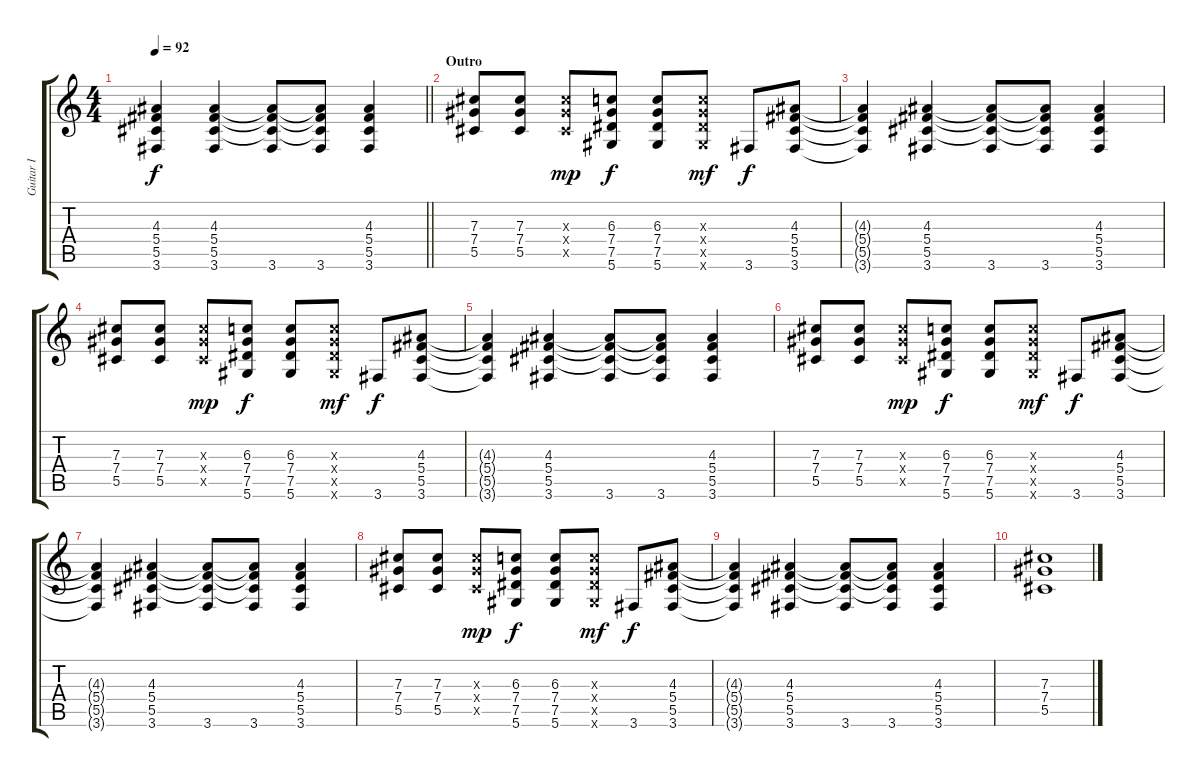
\track ("Guitar I" "Guitar I") {instrument electricguitarjazz}
\staff {score tabs}
\tuning (Eb4 Bb3 Gb3 Db3 Ab2 Eb2) {hide}
\ts (4 4)
\tempo 92
\clef g2
\barLineRight lightlight
\ks c
(4.3{t} 5.4{t} 5.5{t} 3.6{t}).4{dy f} (4.3 5.4 5.5 3.6).4 (4.3{t} 5.4{t} 5.5{t} 3.6).8 (4.3{t} 5.4{t} 5.5{t} 3.6).8 (4.3 5.4 5.5 3.6).4 |
\section ("" "Outro")
(7.3 7.4 5.5).8 (7.3 7.4 5.5).8 (7.3{x} 7.4{x} 5.5{x}).8{dy mp} (6.3 7.4 7.5 5.6).8{dy f} (6.3 7.4 7.5 5.6).8 (6.3{x} 7.4{x} 7.5{x} 5.6{x}).8{dy mf} 3.6.8{dy f} (4.3 5.4 5.5 3.6).8 |
(4.3{t} 5.4{t} 5.5{t} 3.6{t}).4 (4.3 5.4 5.5 3.6).4 (4.3{t} 5.4{t} 5.5{t} 3.6).8 (4.3{t} 5.4{t} 5.5{t} 3.6).8 (4.3 5.4 5.5 3.6).4 |
(7.3 7.4 5.5).8 (7.3 7.4 5.5).8 (7.3{x} 7.4{x} 5.5{x}).8{dy mp} (6.3 7.4 7.5 5.6).8{dy f} (6.3 7.4 7.5 5.6).8 (6.3{x} 7.4{x} 7.5{x} 5.6{x}).8{dy mf} 3.6.8{dy f} (4.3 5.4 5.5 3.6).8 |
(4.3{t} 5.4{t} 5.5{t} 3.6{t}).4 (4.3 5.4 5.5 3.6).4 (4.3{t} 5.4{t} 5.5{t} 3.6).8 (4.3{t} 5.4{t} 5.5{t} 3.6).8 (4.3 5.4 5.5 3.6).4 |
(7.3 7.4 5.5).8 (7.3 7.4 5.5).8 (7.3{x} 7.4{x} 5.5{x}).8{dy mp} (6.3 7.4 7.5 5.6).8{dy f} (6.3 7.4 7.5 5.6).8 (6.3{x} 7.4{x} 7.5{x} 5.6{x}).8{dy mf} 3.6.8{dy f} (4.3 5.4 5.5 3.6).8 |
(4.3{t} 5.4{t} 5.5{t} 3.6{t}).4 (4.3 5.4 5.5 3.6).4 (4.3{t} 5.4{t} 5.5{t} 3.6).8 (4.3{t} 5.4{t} 5.5{t} 3.6).8 (4.3 5.4 5.5 3.6).4 |
(7.3 7.4 5.5).8 (7.3 7.4 5.5).8 (7.3{x} 7.4{x} 5.5{x}).8{dy mp} (6.3 7.4 7.5 5.6).8{dy f} (6.3 7.4 7.5 5.6).8 (6.3{x} 7.4{x} 7.5{x} 5.6{x}).8{dy mf} 3.6.8{dy f} (4.3 5.4 5.5 3.6).8 |
(4.3{t} 5.4{t} 5.5{t} 3.6{t}).4 (4.3 5.4 5.5 3.6).4 (4.3{t} 5.4{t} 5.5{t} 3.6).8 (4.3{t} 5.4{t} 5.5{t} 3.6).8 (4.3 5.4 5.5 3.6).4 |
(7.3 7.4 5.5).1
